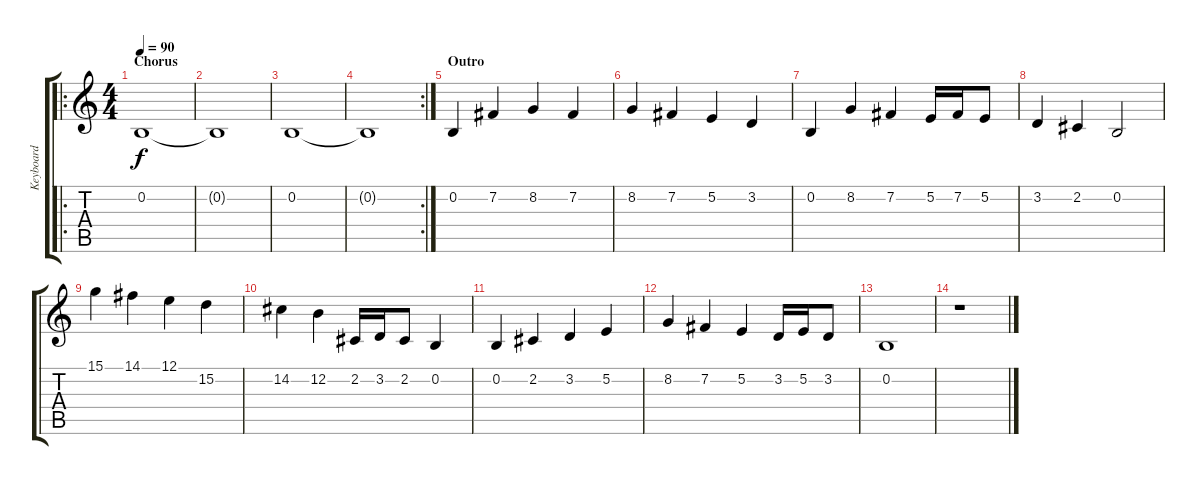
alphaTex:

\track ("Keyboard" "Keyboard") {instrument tremolostrings}
\staff {score tabs}
\tuning (E4 B3 G3 D3 A2 E2) {hide}
\ro
\ts (4 4)
\section ("" "Chorus")
\tempo 90
\clef g2
\ks c
0.2.1{dy f} |
0.2{t}.1 |
0.2.1 |
\rc 2
0.2{t}.1 |
\section ("" "Outro")
0.2.4 7.2.4 8.2.4 7.2.4 |
8.2.4 7.2.4 5.2.4 3.2.4 |
0.2.4 8.2.4 7.2.4 5.2.16 7.2.16 5.2.8 |
3.2.4 2.2.4 0.2.2 |
15.1.4 14.1.4 12.1.4 15.2.4 |
14.2.4 12.2.4 2.2.16 3.2.16 2.2.8 0.2.4 |
0.2.4 2.2.4 3.2.4 5.2.4 |
8.2.4 7.2.4 5.2.4 3.2.16 5.2.16 3.2.8 |
0.2.1 |
r.1
